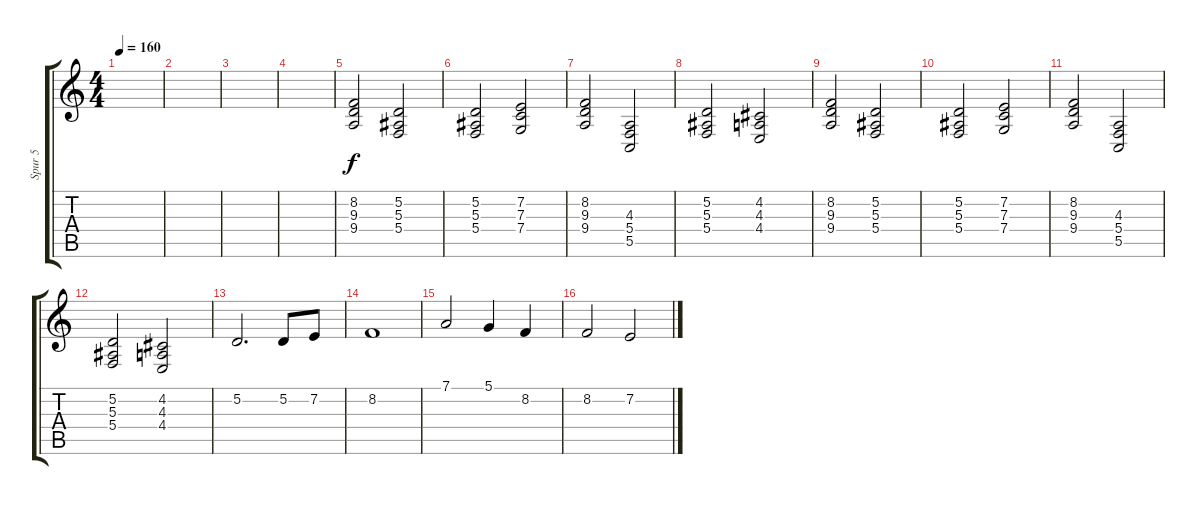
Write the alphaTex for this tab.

\track ("Spur 5" "Spur 5") {instrument stringensemble1}
\staff {score tabs}
\tuning (D4 A3 F3 C3 G2 D2) {hide}
\ts (4 4)
\tempo 160
\clef g2
\ks c
|
|
|
|
(8.2 9.3 9.4).2 (5.2 5.3 5.4).2 |
(5.2 5.3 5.4).2 (7.2 7.3 7.4).2 |
(8.2 9.3 9.4).2 (4.3 5.4 5.5).2 |
(5.2 5.3 5.4).2 (4.2 4.3 4.4).2 |
(8.2 9.3 9.4).2 (5.2 5.3 5.4).2 |
(5.2 5.3 5.4).2 (7.2 7.3 7.4).2 |
(8.2 9.3 9.4).2 (4.3 5.4 5.5).2 |
(5.2 5.3 5.4).2 (4.2 4.3 4.4).2 |
5.2.2{d} 5.2.8 7.2.8 |
8.2.1 |
7.1.2 5.1.4 8.2.4 |
8.2.2 7.2.2
